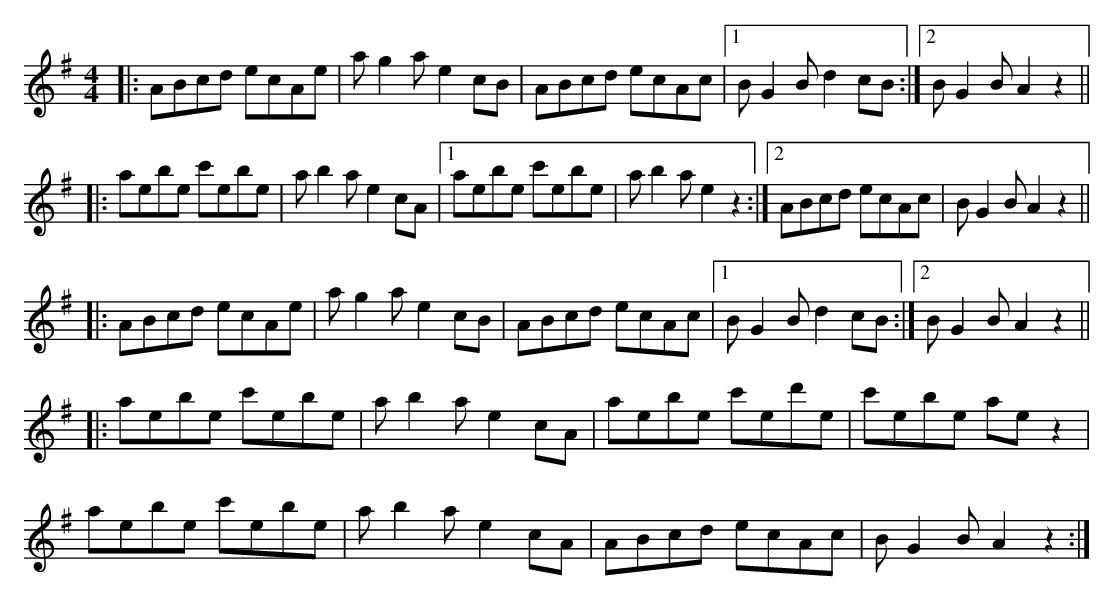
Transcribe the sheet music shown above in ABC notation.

X:1
M:4/4
K:G
|:ABcd ecAe|ag2a e2cB|ABcd ecAc|1 BG2B d2 cB:|2 BG2B A2z2||
|:aebe c'ebe|ab2a e2cA|1 aebe c'ebe|ab2a e2z2:|2 ABcd ecAc|BG2B A2z2||
|:ABcd ecAe|ag2a e2cB|ABcd ecAc|1 BG2B d2 cB:|2 BG2B A2z2||
|:aebe c'ebe|ab2ae2cA|aebe c'ed'e|c'ebe aez2|
aebe c'ebe|ab2ae2cA|ABcd ecAc|BG2BA2z2:|
